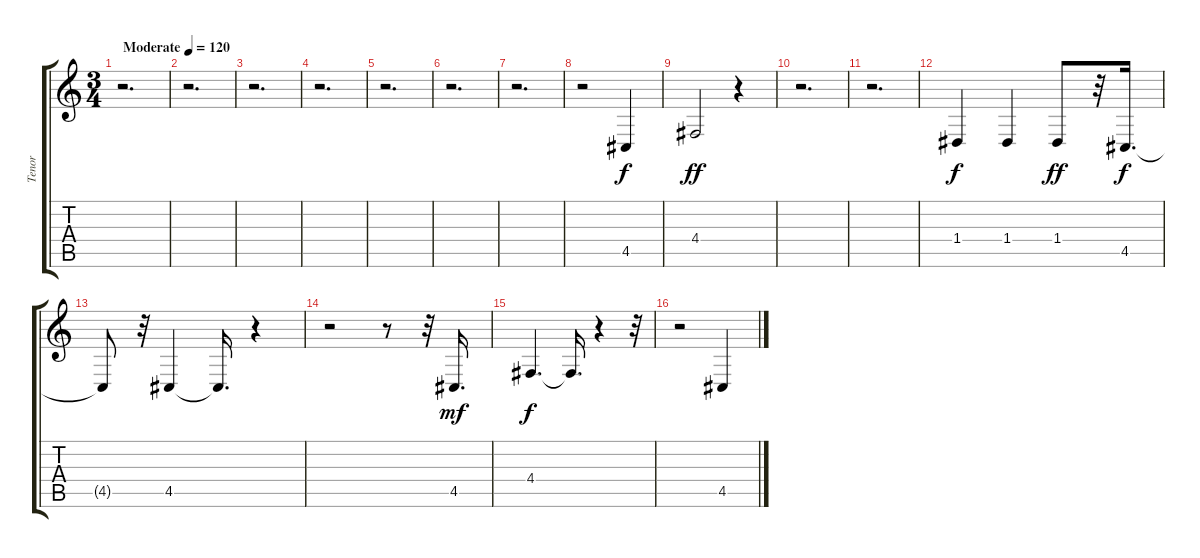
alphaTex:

\track ("Tenor" "Tenor") {instrument choiraahs}
\staff {score tabs}
\tuning (E4 B3 G3 D3 A2 E2) {hide}
\ts (3 4)
\tempo (120 "Moderate")
\clef g2
\ks c
r.2{d dy f instrument choiraahs} |
r.2{d} |
r.2{d} |
r.2{d} |
r.2{d} |
r.2{d} |
r.2{d} |
r.2 4.5.4 |
4.4.2{dy ff} r.4 |
r.2{d} |
r.2{d} |
1.4.4{dy f} 1.4.4 1.4.8{dy ff} r.32 4.5.16{d dy f} |
4.5{t}.8 r.32 4.5.4 4.5{t}.16{d} r.4 |
r.2 r.8 r.32 4.5.16{d dy mf} |
4.4.4{d dy f} 4.4{t}.16{d} r.4 r.32 |
r.2 4.5.4
